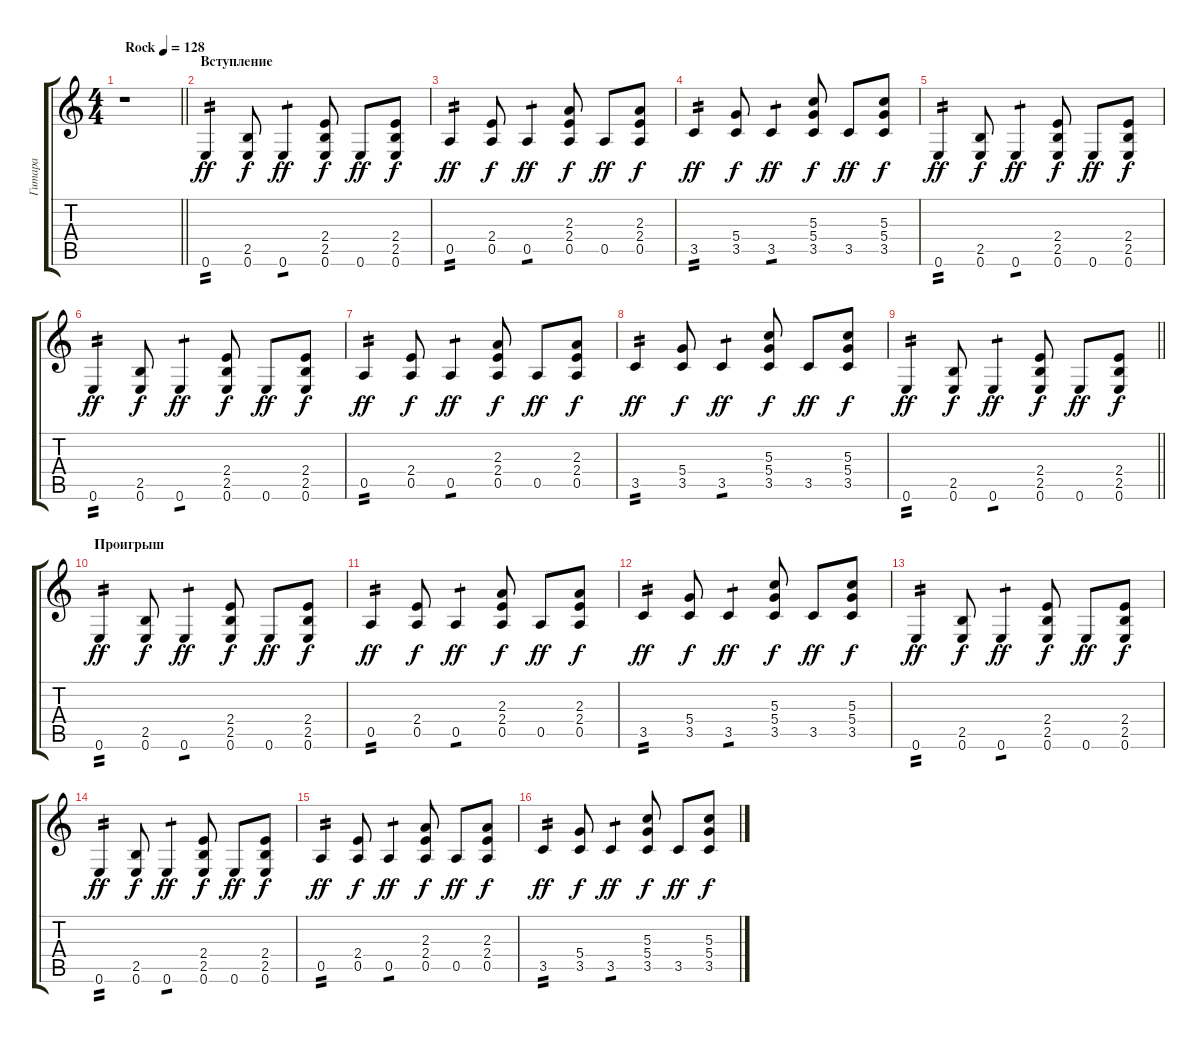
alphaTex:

\track ("Гитара" "Гитара") {instrument distortionguitar}
\staff {score tabs}
\tuning (E4 B3 G3 D3 A2 E2) {hide}
\ts (4 4)
\tempo (128 "Rock")
\clef g2
\barLineRight lightlight
\ks c
r.1{dy ff instrument distortionguitar} |
\section ("" "Вступление")
0.6.4{tp 2} (2.5 0.6).8{dy f} 0.6.4{tp 1 dy ff} (2.4 2.5 0.6).8{dy f} 0.6.8{dy ff} (2.4 2.5 0.6).8{dy f} |
0.5.4{tp 2 dy ff} (2.4 0.5).8{dy f} 0.5.4{tp 1 dy ff} (2.3 2.4 0.5).8{dy f} 0.5.8{dy ff} (2.3 2.4 0.5).8{dy f} |
3.5.4{tp 2 dy ff} (5.4 3.5).8{dy f} 3.5.4{tp 1 dy ff} (5.3 5.4 3.5).8{dy f} 3.5.8{dy ff} (5.3 5.4 3.5).8{dy f} |
0.6.4{tp 2 dy ff} (2.5 0.6).8{dy f} 0.6.4{tp 1 dy ff} (2.4 2.5 0.6).8{dy f} 0.6.8{dy ff} (2.4 2.5 0.6).8{dy f} |
0.6.4{tp 2 dy ff} (2.5 0.6).8{dy f} 0.6.4{tp 1 dy ff} (2.4 2.5 0.6).8{dy f} 0.6.8{dy ff} (2.4 2.5 0.6).8{dy f} |
0.5.4{tp 2 dy ff} (2.4 0.5).8{dy f} 0.5.4{tp 1 dy ff} (2.3 2.4 0.5).8{dy f} 0.5.8{dy ff} (2.3 2.4 0.5).8{dy f} |
3.5.4{tp 2 dy ff} (5.4 3.5).8{dy f} 3.5.4{tp 1 dy ff} (5.3 5.4 3.5).8{dy f} 3.5.8{dy ff} (5.3 5.4 3.5).8{dy f} |
\barLineRight lightlight
0.6.4{tp 2 dy ff} (2.5 0.6).8{dy f} 0.6.4{tp 1 dy ff} (2.4 2.5 0.6).8{dy f} 0.6.8{dy ff} (2.4 2.5 0.6).8{dy f} |
\section ("" "Проигрыш")
0.6.4{tp 2 dy ff} (2.5 0.6).8{dy f} 0.6.4{tp 1 dy ff} (2.4 2.5 0.6).8{dy f} 0.6.8{dy ff} (2.4 2.5 0.6).8{dy f} |
0.5.4{tp 2 dy ff} (2.4 0.5).8{dy f} 0.5.4{tp 1 dy ff} (2.3 2.4 0.5).8{dy f} 0.5.8{dy ff} (2.3 2.4 0.5).8{dy f} |
3.5.4{tp 2 dy ff} (5.4 3.5).8{dy f} 3.5.4{tp 1 dy ff} (5.3 5.4 3.5).8{dy f} 3.5.8{dy ff} (5.3 5.4 3.5).8{dy f} |
0.6.4{tp 2 dy ff} (2.5 0.6).8{dy f} 0.6.4{tp 1 dy ff} (2.4 2.5 0.6).8{dy f} 0.6.8{dy ff} (2.4 2.5 0.6).8{dy f} |
0.6.4{tp 2 dy ff} (2.5 0.6).8{dy f} 0.6.4{tp 1 dy ff} (2.4 2.5 0.6).8{dy f} 0.6.8{dy ff} (2.4 2.5 0.6).8{dy f} |
0.5.4{tp 2 dy ff} (2.4 0.5).8{dy f} 0.5.4{tp 1 dy ff} (2.3 2.4 0.5).8{dy f} 0.5.8{dy ff} (2.3 2.4 0.5).8{dy f} |
3.5.4{tp 2 dy ff} (5.4 3.5).8{dy f} 3.5.4{tp 1 dy ff} (5.3 5.4 3.5).8{dy f} 3.5.8{dy ff} (5.3 5.4 3.5).8{dy f}
